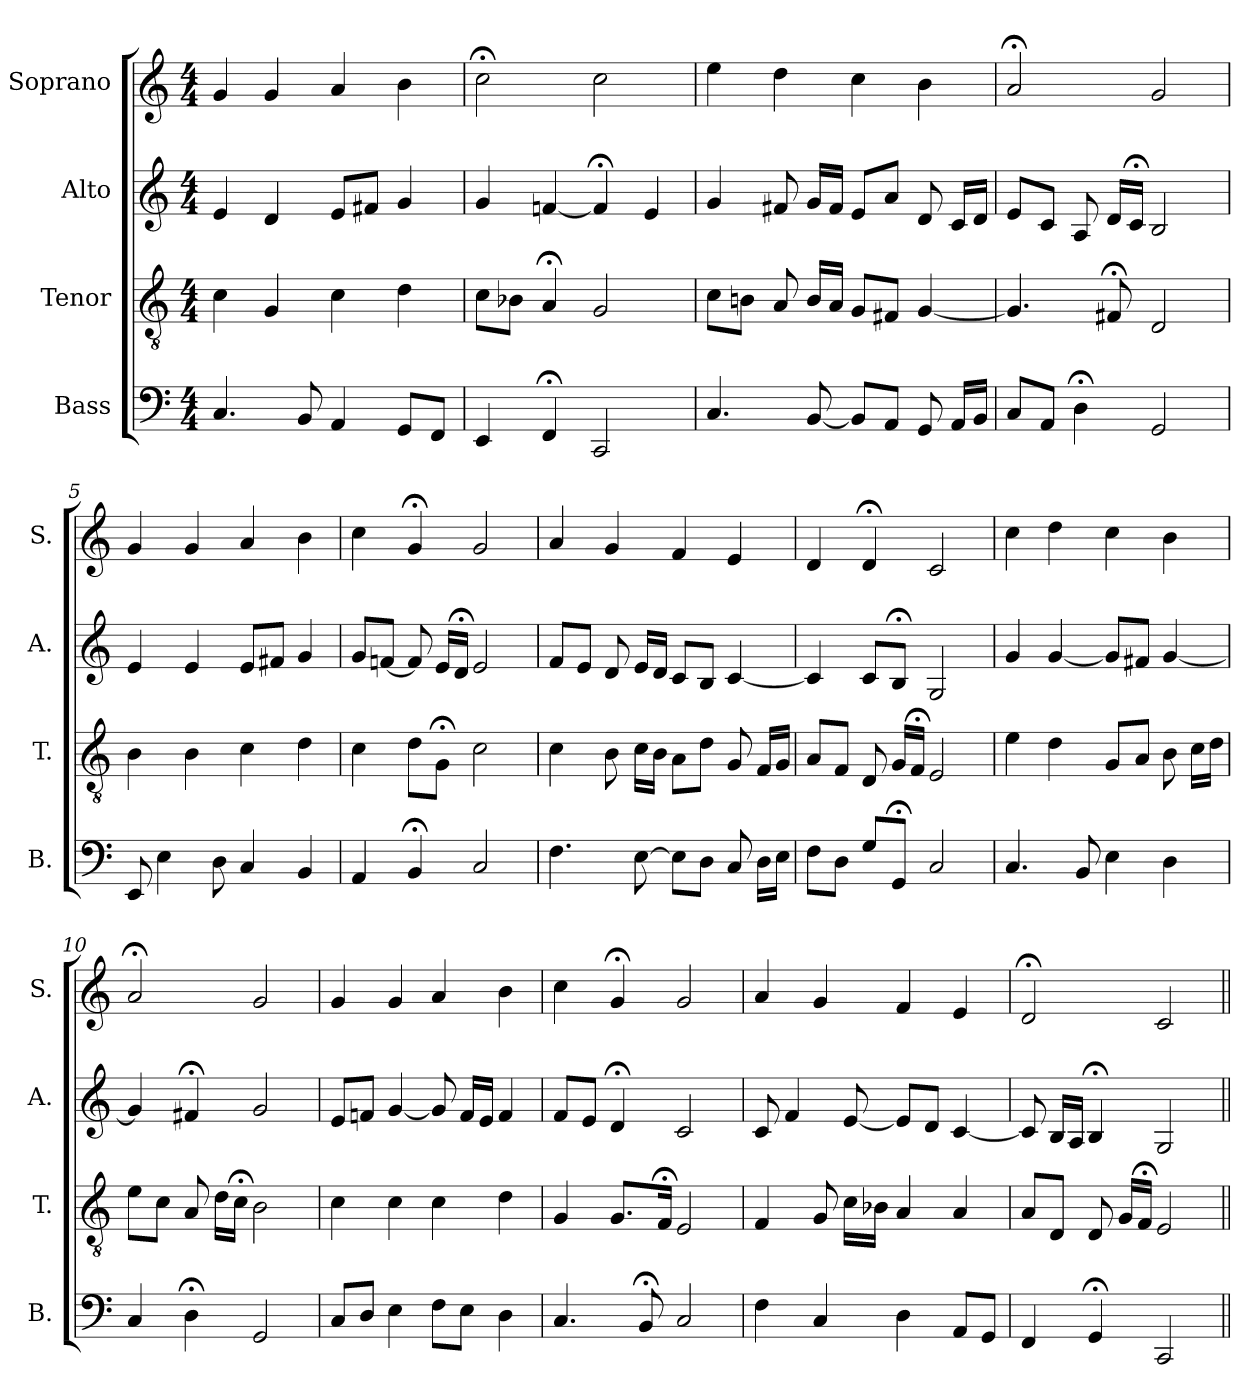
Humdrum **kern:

**kern	**kern	**kern	**kern
*part4	*part3	*part2	*part1
*staff4	*staff3	*staff2	*staff1
*I"Bass	*I"Tenor	*I"Alto	*I"Soprano
*I'B.	*I'T.	*I'A.	*I'S.
*clefF4	*clefGv2	*clefG2	*clefG2
*	*ITrd7c12	*	*
*k[]	*k[]	*k[]	*k[]
*C:	*C:	*C:	*C:
*M4/4	*M4/4	*M4/4	*M4/4
=1	=1	=1	=1
4.C/	4C\	4e/	4g/
.	4GG/	4d/	4g/
8BB/	.	.	.
4AA/	4C\	8e/L	4a/
.	.	8f#X/J	.
8GG/L	4D\	4g/	4b\
8FF/J	.	.	.
=2	=2	=2	=2
4EE/	8C\L	4g/	2cc;<\
.	8BB-X\J	.	.
4FF;</	4AA;</	[4fn/	.
2CC/	2GG/	4f;</]	2cc\
.	.	4e/	.
=3	=3	=3	=3
4.C/	8C\L	4g/	4ee\
.	8BBn\J	.	.
.	8AA/	8f#X/	4dd\
[8BB/	16BB/LL	16g/LL	.
.	16AA/JJ	16f#/JJ	.
8BB/L]	8GG/L	8e/L	4cc\
8AA/J	8FF#X/J	8a/J	.
8GG/	[4GG/	8d/	4b\
16AA/LL	.	16c/LL	.
16BB/JJ	.	16d/JJ	.
=4	=4	=4	=4
8C/L	4.GG/]	8e/L	2a;</
8AA/J	.	8c/J	.
4D;<\	.	8A/	.
.	8FF#X;</	16d/LL	.
.	.	16c;</JJ	.
2GG/	2DD/	2B/	2g/
!!LO:LB:g=z
=5	=5	=5	=5
8EE/	4BB\	4e/	4g/
4E\	.	.	.
.	4BB\	4e/	4g/
8D\	.	.	.
4C/	4C\	8e/L	4a/
.	.	8f#X/J	.
4BB/	4D\	4g/	4b\
=6	=6	=6	=6
4AA/	4C\	8g/L	4cc\
.	.	[8fn/J	.
4BB;</	8D\L	8f/]	4g;</
.	8GG;<\J	16e/LL	.
.	.	16d;</JJ	.
2C/	2C\	2e/	2g/
=7	=7	=7	=7
4.F\	4C\	8f/L	4a/
.	.	8e/J	.
.	8BB\	8d/	4g/
[8E\	16C\LL	16e/LL	.
.	16BB\JJ	16d/JJ	.
8E\L]	8AA\L	8c/L	4f/
8D\J	8D\J	8B/J	.
8C/	8GG/	[4c/	4e/
16D\LL	16FF/LL	.	.
16E\JJ	16GG/JJ	.	.
=8	=8	=8	=8
8F\L	8AA/L	4c/]	4d/
8D\J	8FF/J	.	.
8G/L	8DD/	8c/L	4d;</
8GG;</J	16GG/LL	8B;</J	.
.	16FF;</JJ	.	.
2C/	2EE/	2G/	2c/
!!LO:PB:g=z
=9	=9	=9	=9
4.C/	4E\	4g/	4cc\
.	4D\	[4g/	4dd\
8BB/	.	.	.
4E\	8GG/L	8g/L]	4cc\
.	8AA/J	8f#X/J	.
4D\	8BB\	[4g/	4b\
.	16C\LL	.	.
.	16D\JJ	.	.
=10	=10	=10	=10
4C/	8E\L	4g/]	2a;</
.	8C\J	.	.
4D;<\	8AA/	4f#X;</	.
.	16D\LL	.	.
.	16C;<\JJ	.	.
2GG/	2BB\	2g/	2g/
=11	=11	=11	=11
8C/L	4C\	8e/L	4g/
8D/J	.	8fn/J	.
4E\	4C\	[4g/	4g/
8F\L	4C\	8g/]	4a/
8E\J	.	16f/LL	.
.	.	16e/JJ	.
4D\	4D\	4f/	4b\
!!LO:LB:g=z
=12	=12	=12	=12
4.C/	4GG/	8f/L	4cc\
.	.	8e/J	.
.	8.GG/L	4d;</	4g;</
8BB;</	.	.	.
.	16FF;</Jk	.	.
2C/	2EE/	2c/	2g/
=13	=13	=13	=13
4F\	4FF/	8c/	4a/
.	.	4f/	.
4C/	8GG/	.	4g/
.	16C\LL	[8e/	.
.	16BB-X\JJ	.	.
4D\	4AA/	8e/L]	4f/
.	.	8d/J	.
8AA/L	4AA/	[4c/	4e/
8GG/J	.	.	.
=14	=14	=14	=14
4FF/	8AA/L	8c/]	2d;</
.	8DD/J	16B/LL	.
.	.	16A/JJ	.
4GG;</	8DD/	4B;</	.
.	16GG/LL	.	.
.	16FF;</JJ	.	.
2CC/	2EE/	2G/	2c/
=||	=||	=||	=||
*-	*-	*-	*-
